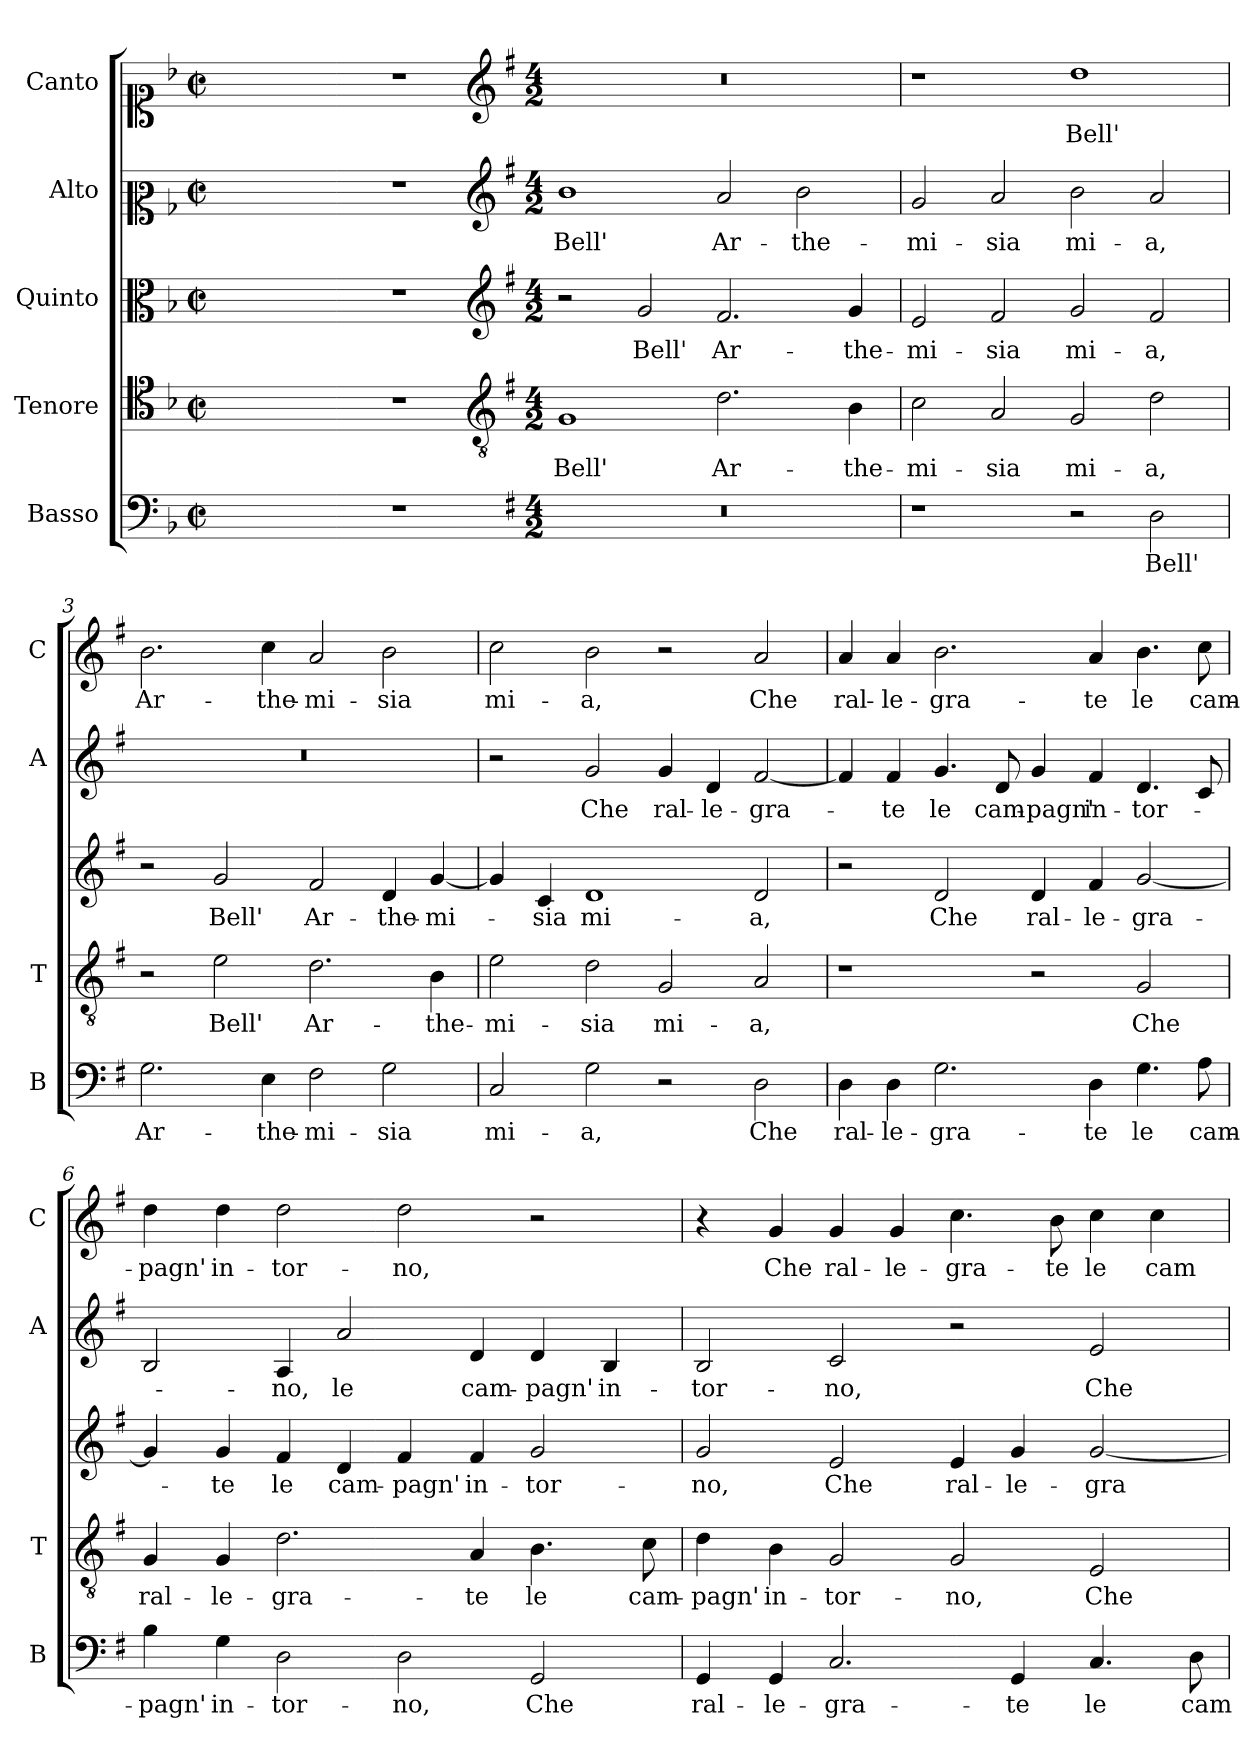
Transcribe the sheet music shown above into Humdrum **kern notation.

**kern	**text	**kern	**text	**kern	**text	**kern	**text	**kern	**text
*part5	*part5	*part4	*part4	*part3	*part3	*part2	*part2	*part1	*part1
*staff5	*staff5	*staff4	*staff4	*staff3	*staff3	*staff2	*staff2	*staff1	*staff1
*I"Basso	*	*I"Tenore	*	*I"Quinto	*	*I"Alto	*	*I"Canto	*
*I'B	*	*I'T	*	*	*	*I'A	*	*I'C	*
*clefF4	*	*clefC4	*	*clefC3	*	*clefC2	*	*clefC1	*
*k[b-]	*	*k[b-]	*	*k[b-]	*	*k[b-]	*	*k[b-]	*
*F:	*	*F:	*	*F:	*	*F:	*	*F:	*
*M2/2	*	*M2/2	*	*M2/2	*	*M2/2	*	*M2/2	*
*met(c|)	*	*met(c|)	*	*met(c|)	*	*met(c|)	*	*met(c|)	*
=	=	=	=	=	=	=	=	=	=
1ryy	.	1ryy	.	1ryy	.	1ryy	.	1ryy	.
=1X-	=1X-	=1X-	=1X-	=1X-	=1X-	=1X-	=1X-	=1X-	=1X-
1r	.	1r	.	1r	.	1r	.	1r	.
=1-	=1-	=1-	=1-	=1-	=1-	=1-	=1-	=1-	=1-
*	*	*clefGv2	*	*clefG2	*	*clefG2	*	*clefG2	*
*k[f#]	*	*k[f#]	*	*k[f#]	*	*k[f#]	*	*k[f#]	*
*G:	*	*G:	*	*G:	*	*G:	*	*G:	*
*M4/2	*	*M4/2	*	*M4/2	*	*M4/2	*	*M4/2	*
!	!	!	!LO:LY:b	!	!	!	!LO:LY:b	!	!
0r	.	1G	Bell'	2r	.	1b	Bell'	0r	.
!	!	!	!	!	!LO:LY:b	!	!	!	!
.	.	.	.	2g/	Bell'	.	.	.	.
!	!	!	!LO:LY:b	!	!LO:LY:b	!	!LO:LY:b	!	!
.	.	2.d\	Ar-	2.f#/	Ar-	2a/	Ar-	.	.
!	!	!	!	!	!	!	!LO:LY:b	!	!
.	.	.	.	.	.	2b\	-the-	.	.
!	!	!	!LO:LY:b	!	!LO:LY:b	!	!	!	!
.	.	4B\	-the-	4g/	-the-	.	.	.	.
=2	=2	=2	=2	=2	=2	=2	=2	=2	=2
!	!	!	!LO:LY:b	!	!LO:LY:b	!	!LO:LY:b	!	!
1r	.	2c\	-mi-	2e/	-mi-	2g/	-mi-	1r	.
!	!	!	!LO:LY:b	!	!LO:LY:b	!	!LO:LY:b	!	!
.	.	2A/	-sia	2f#/	-sia	2a/	-sia	.	.
!	!	!	!LO:LY:b	!	!LO:LY:b	!	!LO:LY:b	!	!LO:LY:b
2r	.	2G/	mi-	2g/	mi-	2b\	mi-	1dd	Bell'
!	!LO:LY:b	!	!LO:LY:b	!	!LO:LY:b	!	!LO:LY:b	!	!
2D\	Bell'	2d\	-a,	2f#/	-a,	2a/	-a,	.	.
=3	=3	=3	=3	=3	=3	=3	=3	=3	=3
!	!LO:LY:b	!	!	!	!	!	!	!	!LO:LY:b
2.G\	Ar-	2r	.	2r	.	0r	.	2.b\	Ar-
!	!	!	!LO:LY:b	!	!LO:LY:b	!	!	!	!
.	.	2e\	Bell'	2g/	Bell'	.	.	.	.
!	!LO:LY:b	!	!	!	!	!	!	!	!LO:LY:b
4E\	-the-	.	.	.	.	.	.	4cc\	-the-
!	!LO:LY:b	!	!LO:LY:b	!	!LO:LY:b	!	!	!	!LO:LY:b
2F#\	-mi-	2.d\	Ar-	2f#/	Ar-	.	.	2a/	-mi-
!	!LO:LY:b	!	!	!	!LO:LY:b	!	!	!	!LO:LY:b
2G\	-sia	.	.	4d/	-the-	.	.	2b\	-sia
!	!	!	!LO:LY:b	!	!LO:LY:b	!	!	!	!
.	.	4B\	-the-	[4g/	-mi-	.	.	.	.
!!LO:LB:g=z
=4	=4	=4	=4	=4	=4	=4	=4	=4	=4
!	!LO:LY:b	!	!LO:LY:b	!	!	!	!	!	!LO:LY:b
2C/	mi-	2e\	-mi-	4g/]	.	2r	.	2cc\	mi-
!	!	!	!	!	!LO:LY:b	!	!	!	!
.	.	.	.	4c/	-sia	.	.	.	.
!	!LO:LY:b	!	!LO:LY:b	!	!LO:LY:b	!	!LO:LY:b	!	!LO:LY:b
2G\	-a,	2d\	-sia	1d	mi-	2g/	Che	2b\	-a,
!	!	!	!LO:LY:b	!	!	!	!LO:LY:b	!	!
2r	.	2G/	mi-	.	.	4g/	ral-	2r	.
!	!	!	!	!	!	!	!LO:LY:b	!	!
.	.	.	.	.	.	4d/	-le-	.	.
!	!LO:LY:b	!	!LO:LY:b	!	!LO:LY:b	!	!LO:LY:b	!	!LO:LY:b
2D\	Che	2A/	-a,	2d/	-a,	[2f#/	-gra-	2a/	Che
=5	=5	=5	=5	=5	=5	=5	=5	=5	=5
!	!LO:LY:b	!	!	!	!	!	!	!	!LO:LY:b
4D\	ral-	1r	.	2r	.	4f#/]	.	4a/	ral-
!	!LO:LY:b	!	!	!	!	!	!LO:LY:b	!	!LO:LY:b
4D\	-le-	.	.	.	.	4f#/	-te	4a/	-le-
!	!LO:LY:b	!	!	!	!LO:LY:b	!	!LO:LY:b	!	!LO:LY:b
2.G\	-gra-	.	.	2d/	Che	4.g/	le	2.b\	-gra-
!	!	!	!	!	!	!	!LO:LY:b	!	!
.	.	.	.	.	.	8d/	cam-	.	.
!	!	!	!	!	!LO:LY:b	!	!LO:LY:b	!	!
.	.	2r	.	4d/	ral-	4g/	-pagn'	.	.
!	!LO:LY:b	!	!	!	!LO:LY:b	!	!LO:LY:b	!	!LO:LY:b
4D\	-te	.	.	4f#/	-le-	4f#/	in-	4a/	-te
!	!LO:LY:b	!	!LO:LY:b	!	!LO:LY:b	!	!LO:LY:b	!	!LO:LY:b
4.G\	le	2G/	Che	[2g/	-gra-	4.d/	-tor-	4.b\	le
!	!LO:LY:b	!	!	!	!	!	!	!	!LO:LY:b
8A\	cam-	.	.	.	.	8c/	.	8cc\	cam-
=6	=6	=6	=6	=6	=6	=6	=6	=6	=6
!	!LO:LY:b	!	!LO:LY:b	!	!	!	!	!	!LO:LY:b
4B\	-pagn'	4G/	ral-	4g/]	.	2B/	.	4dd\	-pagn'
!	!LO:LY:b	!	!LO:LY:b	!	!LO:LY:b	!	!	!	!LO:LY:b
4G\	in-	4G/	-le-	4g/	-te	.	.	4dd\	in-
!	!LO:LY:b	!	!LO:LY:b	!	!LO:LY:b	!	!LO:LY:b	!	!LO:LY:b
2D\	-tor-	2.d\	-gra-	4f#/	le	4A/	-no,	2dd\	-tor-
!	!	!	!	!	!LO:LY:b	!	!LO:LY:b	!	!
.	.	.	.	4d/	cam-	2a/	le	.	.
!	!LO:LY:b	!	!	!	!LO:LY:b	!	!	!	!LO:LY:b
2D\	-no,	.	.	4f#/	-pagn'	.	.	2dd\	-no,
!	!	!	!LO:LY:b	!	!LO:LY:b	!	!LO:LY:b	!	!
.	.	4A/	-te	4f#/	in-	4d/	cam-	.	.
!	!LO:LY:b	!	!LO:LY:b	!	!LO:LY:b	!	!LO:LY:b	!	!
2GG/	Che	4.B\	le	2g/	-tor-	4d/	-pagn'	2r	.
!	!	!	!	!	!	!	!LO:LY:b	!	!
.	.	.	.	.	.	4B/	in-	.	.
!	!	!	!LO:LY:b	!	!	!	!	!	!
.	.	8c\	cam-	.	.	.	.	.	.
!!LO:LB:g=z
=7	=7	=7	=7	=7	=7	=7	=7	=7	=7
!	!LO:LY:b	!	!LO:LY:b	!	!LO:LY:b	!	!LO:LY:b	!	!
4GG/	ral-	4d\	-pagn'	2g/	-no,	2B/	-tor-	4r	.
!	!LO:LY:b	!	!LO:LY:b	!	!	!	!	!	!LO:LY:b
4GG/	-le-	4B\	in-	.	.	.	.	4g/	Che
!	!LO:LY:b	!	!LO:LY:b	!	!LO:LY:b	!	!LO:LY:b	!	!LO:LY:b
2.C/	-gra-	2G/	-tor-	2e/	Che	2c/	-no,	4g/	ral-
!	!	!	!	!	!	!	!	!	!LO:LY:b
.	.	.	.	.	.	.	.	4g/	-le-
!	!	!	!LO:LY:b	!	!LO:LY:b	!	!	!	!LO:LY:b
.	.	2G/	-no,	4e/	ral-	2r	.	4.cc\	-gra-
!	!LO:LY:b	!	!	!	!LO:LY:b	!	!	!	!
4GG/	-te	.	.	4g/	-le-	.	.	.	.
!	!	!	!	!	!	!	!	!	!LO:LY:b
.	.	.	.	.	.	.	.	8b\	-te
!	!LO:LY:b	!	!LO:LY:b	!	!LO:LY:b	!	!LO:LY:b	!	!LO:LY:b
4.C/	le	2E/	Che	[2g/	-gra-	2e/	Che	4cc\	le
!	!	!	!	!	!	!	!	!	!LO:LY:b
.	.	.	.	.	.	.	.	4cc\	cam-
!	!LO:LY:b	!	!	!	!	!	!	!	!
8D\	cam-	.	.	.	.	.	.	.	.
=	=	=	=	=	=	=	=	=	=
*-	*-	*-	*-	*-	*-	*-	*-	*-	*-
